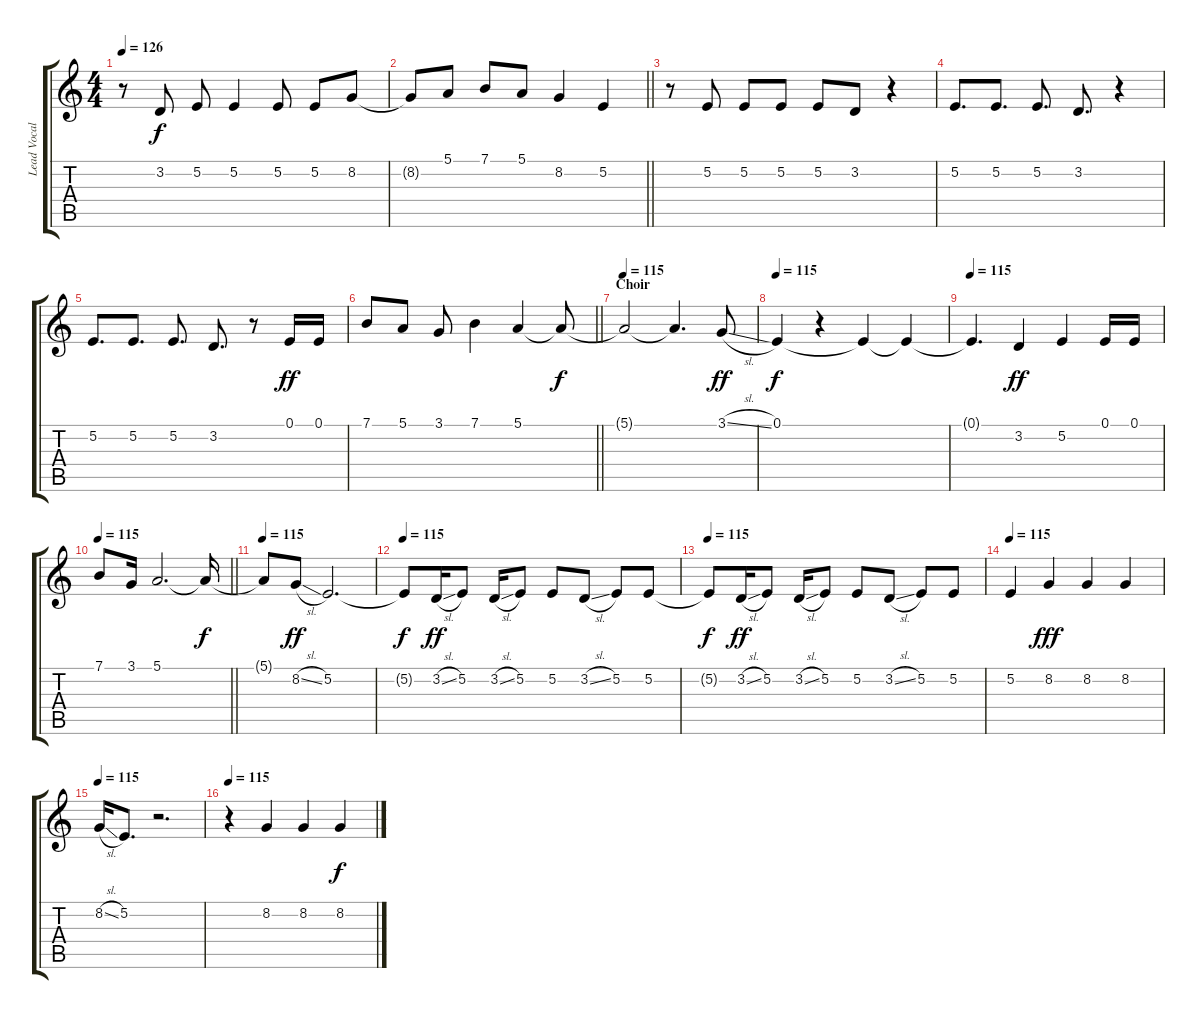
\track ("Lead Vocals" "Lead Vocal") {instrument altosax}
\staff {score tabs}
\tuning (E4 B3 G3 D3 A2 E2) {hide}
\ts (4 4)
\tempo 126
\clef g2
\ks c
r.8{dy f} 3.2.8 5.2.8 5.2.4 5.2.8 5.2.8 8.2.8 |
\barLineRight lightlight
8.2{t}.8 5.1.8 7.1.8 5.1.8 8.2.4 5.2.4 |
r.8 5.2.8 5.2.8 5.2.8 5.2.8 3.2.8 r.4 |
5.2.8{d} 5.2.8{d} 5.2.8{d} 3.2.8{d} r.4 |
5.2.8{d} 5.2.8{d} 5.2.8{d} 3.2.8{d} r.8 0.1.16{dy ff} 0.1.16 |
\barLineRight lightlight
7.1.8 5.1.8 3.1.8 7.1.4 5.1.4 5.1{t}.8{dy f} |
\section ("" "Choir")
\tempo 115
5.1{t}.2 5.1{t}.4{d} 3.1{sl}.8{dy ff} |
\tempo 115
0.1.4{dy f} r.4 0.1{t}.4 0.1{t}.4 |
\tempo 115
0.1{t}.4{d} 3.2.4{dy ff} 5.2.4 0.1.16 0.1.16 |
\tempo 115
\barLineRight lightlight
7.1.8 3.1.16 5.1.2{d} 5.1{t}.16{dy f} |
\tempo 115
5.1{t}.8 8.2{sl}.8{dy ff} 5.2.2{d} |
\tempo 115
5.2{t}.8{dy f} 3.2{sl}.16{dy ff} 5.2.8 3.2{sl}.16 5.2.8 5.2.8 3.2{sl}.8 5.2.8 5.2.8 |
\tempo 115
5.2{t}.8{dy f} 3.2{sl}.16{dy ff} 5.2.8 3.2{sl}.16 5.2.8 5.2.8 3.2{sl}.8 5.2.8 5.2.8 |
\tempo 115
5.2.4 8.2.4{dy fff} 8.2.4 8.2.4 |
\tempo 115
8.2{sl}.16 5.2.8{d} r.2{d} |
\tempo 115
r.4 8.2.4 8.2.4 8.2.4{dy f}
